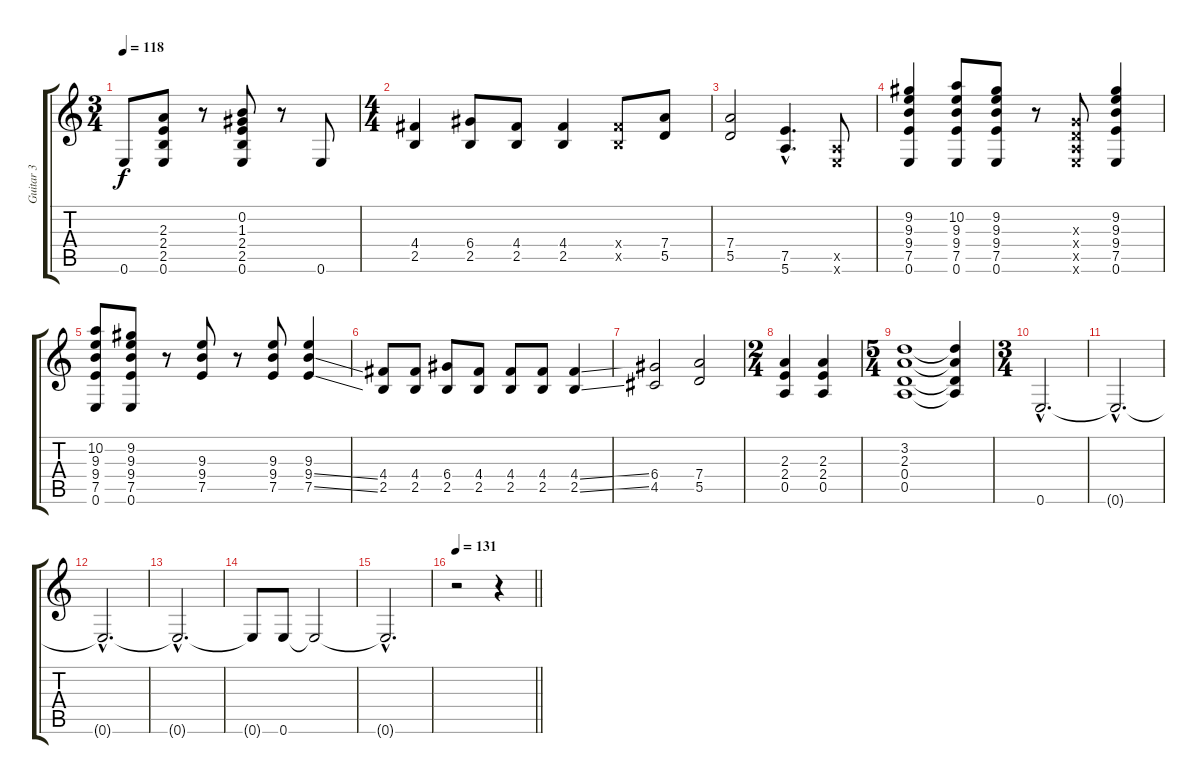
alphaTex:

\track ("Guitar 3" "Guitar 3") {instrument electricguitarjazz}
\staff {score tabs}
\tuning (E4 B3 G3 D3 A2 E2) {hide}
\ts (3 4)
\tempo 118
\clef g2
\ks c
0.6.8{dy f} (2.3 2.4 2.5 0.6).8 r.8 (0.2 1.3 2.4 2.5 0.6).8 r.8 0.6.8 |
\ts (4 4)
(4.4 2.5).4 (6.4 2.5).8 (4.4 2.5).8 (4.4 2.5).4 (4.4{x} 2.5{x}).8 (7.4 5.5).8 |
(7.4 5.5).2 (7.5{hac} 5.6{hac}).4{d} (0.5{x} 0.6{x}).8 |
(9.2 9.3 9.4 7.5 0.6).4 (10.2 9.3 9.4 7.5 0.6).8 (9.2 9.3 9.4 7.5 0.6).8 r.8 (0.3{x} 0.4{x} 0.5{x} 0.6{x}).8 (9.2 9.3 9.4 7.5 0.6).4 |
(10.2 9.3 9.4 7.5 0.6).8 (9.2 9.3 9.4 7.5 0.6).8 r.8 (9.3 9.4 7.5).8 r.8 (9.3 9.4 7.5).8 (9.3 9.4{ss} 7.5{ss}).4 |
(4.4 2.5).8 (4.4 2.5).8 (6.4 2.5).8 (4.4 2.5).8 (4.4 2.5).8 (4.4 2.5).8 (4.4{ss} 2.5{ss}).4 |
(6.4 4.5).2 (7.4 5.5).2 |
\ts (2 4)
(2.3 2.4 0.5).4 (2.3 2.4 0.5).4 |
\ts (5 4)
(3.2 2.3 0.4 0.5).1 (3.2{t} 2.3{t} 0.4{t} 0.5{t}).4 |
\ts (3 4)
0.6{hac}.2{d} |
0.6{hac t}.2{d} |
0.6{hac t}.2{d} |
0.6{hac t}.2{d} |
0.6{t}.8 0.6.8 0.6{t}.2 |
0.6{hac t}.2{d} |
\tempo 131
\barLineRight lightlight
r.2 r.4
